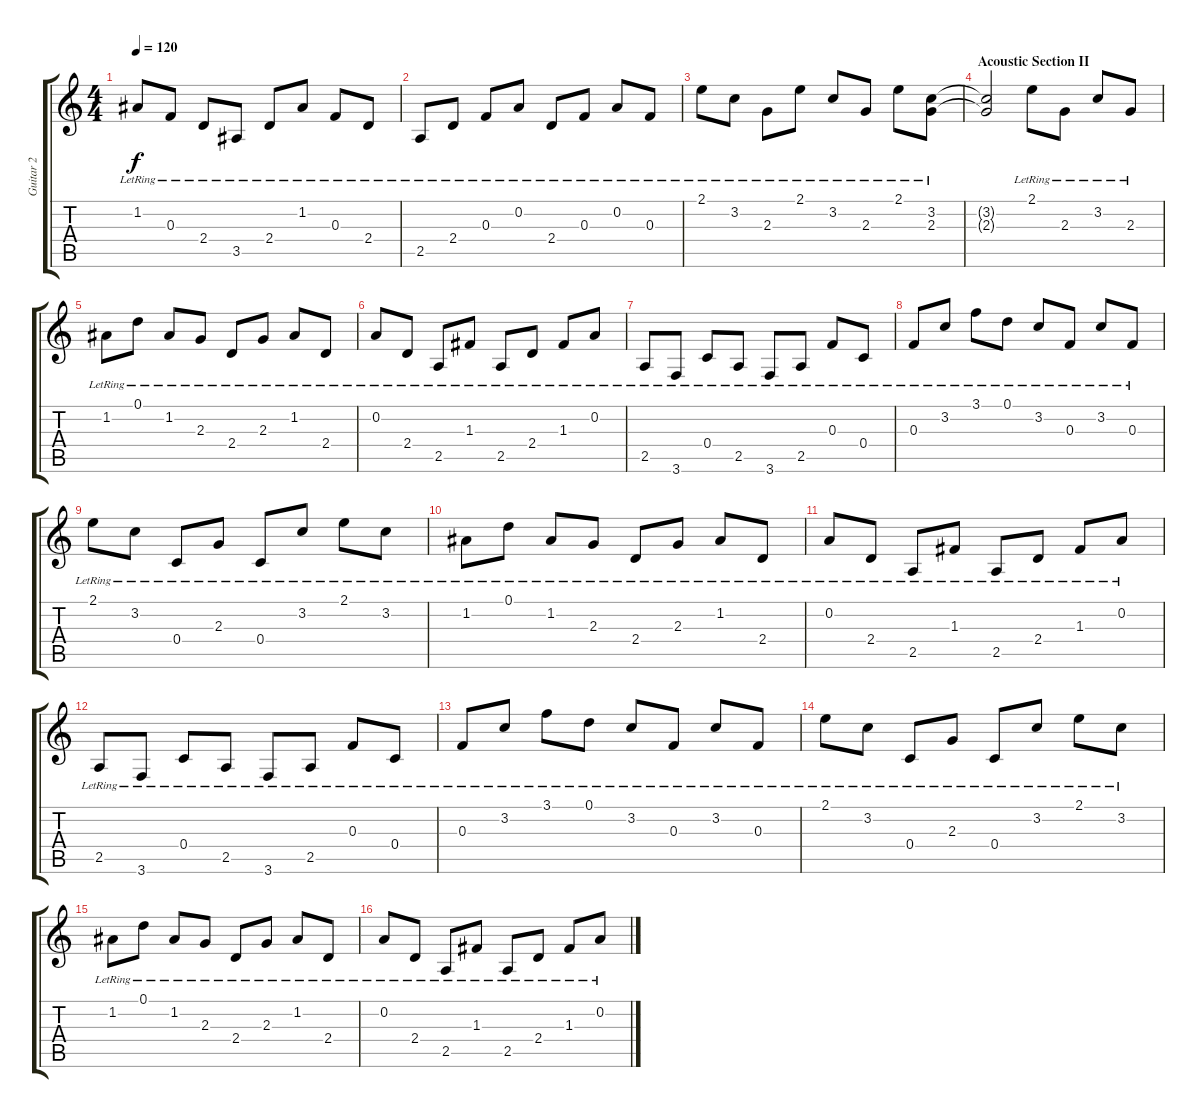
\track ("Guitar 2" "Guitar 2") {instrument distortionguitar}
\staff {score tabs}
\tuning (D4 A3 F3 C3 G2 D2) {hide}
\ts (4 4)
\tempo 120
\clef g2
\ks c
1.2{lr}.8{dy f} 0.3{lr}.8 2.4{lr}.8 3.5{lr}.8 2.4{lr}.8 1.2{lr}.8 0.3{lr}.8 2.4{lr}.8 |
2.5{lr}.8 2.4{lr}.8 0.3{lr}.8 0.2{lr}.8 2.4{lr}.8 0.3{lr}.8 0.2{lr}.8 0.3{lr}.8 |
2.1{lr}.8 3.2{lr}.8 2.3{lr}.8 2.1{lr}.8 3.2{lr}.8 2.3{lr}.8 2.1{lr}.8 (3.2{lr} 2.3{lr}).8 |
\section ("" "Acoustic Section II")
(3.2{t} 2.3{t}).2 2.1{lr}.8 2.3{lr}.8 3.2{lr}.8 2.3{lr}.8 |
1.2{lr}.8 0.1{lr}.8 1.2{lr}.8 2.3{lr}.8 2.4{lr}.8 2.3{lr}.8 1.2{lr}.8 2.4{lr}.8 |
0.2{lr}.8 2.4{lr}.8 2.5{lr}.8 1.3{lr}.8 2.5{lr}.8 2.4{lr}.8 1.3{lr}.8 0.2{lr}.8 |
2.5{lr}.8 3.6{lr}.8 0.4{lr}.8 2.5{lr}.8 3.6{lr}.8 2.5{lr}.8 0.3{lr}.8 0.4{lr}.8 |
0.3{lr}.8 3.2{lr}.8 3.1{lr}.8 0.1{lr}.8 3.2{lr}.8 0.3{lr}.8 3.2{lr}.8 0.3{lr}.8 |
2.1{lr}.8 3.2{lr}.8 0.4{lr}.8 2.3{lr}.8 0.4{lr}.8 3.2{lr}.8 2.1{lr}.8 3.2{lr}.8 |
1.2{lr}.8 0.1{lr}.8 1.2{lr}.8 2.3{lr}.8 2.4{lr}.8 2.3{lr}.8 1.2{lr}.8 2.4{lr}.8 |
0.2{lr}.8 2.4{lr}.8 2.5{lr}.8 1.3{lr}.8 2.5{lr}.8 2.4{lr}.8 1.3{lr}.8 0.2{lr}.8 |
2.5{lr}.8 3.6{lr}.8 0.4{lr}.8 2.5{lr}.8 3.6{lr}.8 2.5{lr}.8 0.3{lr}.8 0.4{lr}.8 |
0.3{lr}.8 3.2{lr}.8 3.1{lr}.8 0.1{lr}.8 3.2{lr}.8 0.3{lr}.8 3.2{lr}.8 0.3{lr}.8 |
2.1{lr}.8 3.2{lr}.8 0.4{lr}.8 2.3{lr}.8 0.4{lr}.8 3.2{lr}.8 2.1{lr}.8 3.2{lr}.8 |
1.2{lr}.8 0.1{lr}.8 1.2{lr}.8 2.3{lr}.8 2.4{lr}.8 2.3{lr}.8 1.2{lr}.8 2.4{lr}.8 |
0.2{lr}.8 2.4{lr}.8 2.5{lr}.8 1.3{lr}.8 2.5{lr}.8 2.4{lr}.8 1.3{lr}.8 0.2{lr}.8
